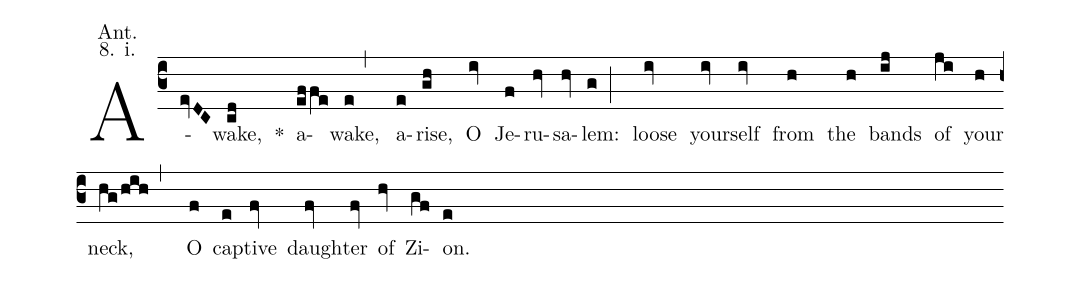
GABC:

annotation: Ant.;
annotation: 8. i.;
%%
(c3) A(evDC)wake,(cd) <sp>*</sp>() a(effe)wake,(e,) a(e)rise,(gh) O(iv) Je(f)ru(hv)sa(hv)lem:(g;) loose(iv) your(iv)self(iv) from(h) the(h) bands(ij) of(ji) your(h) neck,(hg/hih,) O(f) cap(e)tive(fv) daugh(fv)ter(fv) of(hv) Zi(gf)on.(e)
